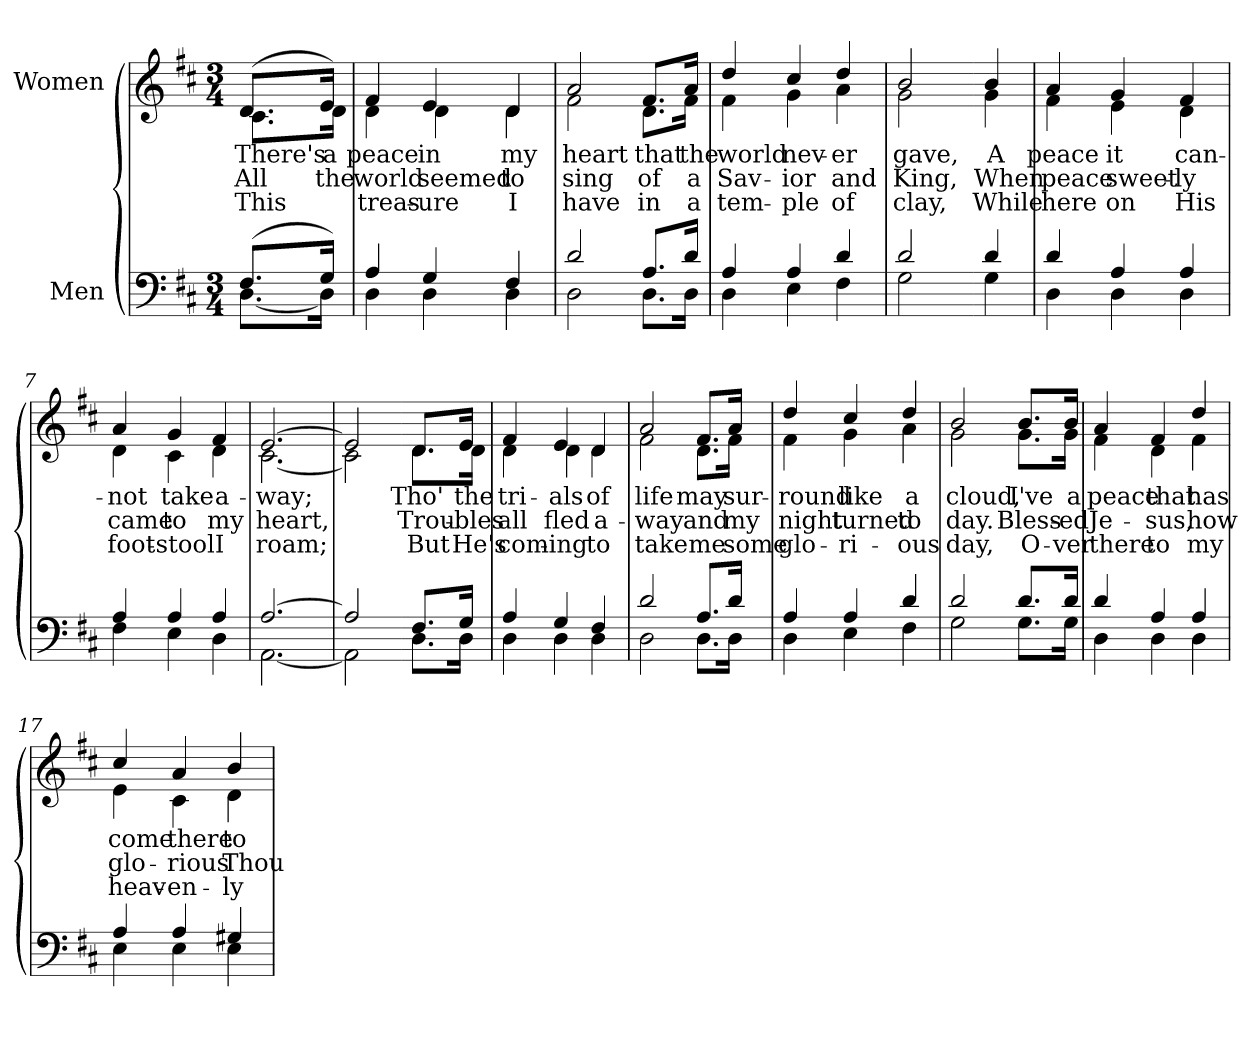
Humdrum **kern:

**kern	**kern	**text	**text	**text
*part2	*part1	*part1	*part1	*part1
*staff2	*staff1	*staff1	*staff1	*staff1
*I"Men	*I"Women	*	*	*
*clefF4	*clefG2	*	*	*
*k[f#c#]	*k[f#c#]	*	*	*
*M3/4	*M3/4	*	*	*
=	=	=	=	=
*^	*	*	*	*
!	!	!LO:TX:b:i:t=Verse	!	!	!
!	!	!	!LO:LY:b	!LO:LY:b	!LO:LY:b
*	*	*^	*	*	*
(8.F#/L	[8.D\L	(8.d/L	8.c#\L	There's	All	This
!	!	!	!	!LO:LY:b	!LO:LY:b	!
16G/Jk)	16D\Jk]	16e/Jk)	16d\Jk	a	the	.
=1	=1	=1	=1	=1	=1	=1
!	!	!	!	!LO:LY:b	!LO:LY:b	!LO:LY:b
4A/	4D\	4f#/	4d\	peace	world	treas-
!	!	!	!	!LO:LY:b	!LO:LY:b	!LO:LY:b
4G/	4D\	4e/	4d\	in	seemed	-ure
!	!	!	!	!LO:LY:b	!LO:LY:b	!LO:LY:b
4F#/	4D\	4d/	4d\	my	to	I
=2	=2	=2	=2	=2	=2	=2
!	!	!	!	!LO:LY:b	!LO:LY:b	!LO:LY:b
2d/	2D\	2a/	2f#\	heart	sing	have
!	!	!	!	!LO:LY:b	!LO:LY:b	!LO:LY:b
8.A/L	8.D\L	8.f#/L	8.d\L	that	of	in
!	!	!	!	!LO:LY:b	!LO:LY:b	!LO:LY:b
16d/Jk	16D\Jk	16a/Jk	16f#\Jk	the	a	a
=3	=3	=3	=3	=3	=3	=3
!	!	!	!	!LO:LY:b	!LO:LY:b	!LO:LY:b
4A/	4D\	4dd/	4f#\	world	Sav-	tem-
!	!	!	!	!LO:LY:b	!LO:LY:b	!LO:LY:b
4A/	4E\	4cc#/	4g\	nev-	-ior	-ple
!	!	!	!	!LO:LY:b	!LO:LY:b	!LO:LY:b
4d/	4F#\	4dd/	4a\	-er	and	of
=4	=4	=4	=4	=4	=4	=4
!	!	!	!	!LO:LY:b	!LO:LY:b	!LO:LY:b
2d/	2G\	2b/	2g\	gave,	King,	clay,
!!LO:LB:g=z	!!
=5-	=5-	=5-	=5-	=5-	=5-	=5-
!	!	!	!	!LO:LY:b	!LO:LY:b	!LO:LY:b
4d/	4G\	4b/	4g\	A	When	While
=6	=6	=6	=6	=6	=6	=6
!	!	!	!	!LO:LY:b	!LO:LY:b	!LO:LY:b
4d/	4D\	4a/	4f#\	peace	peace	here
!	!	!	!	!LO:LY:b	!LO:LY:b	!LO:LY:b
4A/	4D\	4g/	4e\	it	sweet-	on
!	!	!	!	!LO:LY:b	!LO:LY:b	!LO:LY:b
4A/	4D\	4f#/	4d\	can-	-ly	His
=7	=7	=7	=7	=7	=7	=7
!	!	!	!	!LO:LY:b	!LO:LY:b	!LO:LY:b
4A/	4F#\	4a/	4d\	-not	came	foot-
!	!	!	!	!LO:LY:b	!LO:LY:b	!LO:LY:b
4A/	4E\	4g/	4c#\	take	to	-stool
!	!	!	!	!LO:LY:b	!LO:LY:b	!LO:LY:b
4A/	4D\	4f#/	4d\	a-	my	I
=8	=8	=8	=8	=8	=8	=8
!	!	!	!	!LO:LY:b	!LO:LY:b	!LO:LY:b
[2.A/	[2.AA\	[2.e/	[2.c#\	-way;	heart,	roam;
=9	=9	=9	=9	=9	=9	=9
2A/]	2AA\]	2e/]	2c#\]	.	.	.
!!LO:LB:g=z	!!
=10-	=10-	=10-	=10-	=10-	=10-	=10-
!	!	!	!	!LO:LY:b	!LO:LY:b	!LO:LY:b
8.F#/L	8.D\L	8.d/L	8.d\L	Tho'	Trou-	But
!	!	!	!	!LO:LY:b	!LO:LY:b	!LO:LY:b
16G/Jk	16D\Jk	16e/Jk	16d\Jk	the	-bles	He's
=11	=11	=11	=11	=11	=11	=11
!	!	!	!	!LO:LY:b	!LO:LY:b	!LO:LY:b
4A/	4D\	4f#/	4d\	tri-	all	com-
!	!	!	!	!LO:LY:b	!LO:LY:b	!LO:LY:b
4G/	4D\	4e/	4d\	-als	fled	-ing
!	!	!	!	!LO:LY:b	!LO:LY:b	!LO:LY:b
4F#/	4D\	4d/	4d\	of	a-	to
=12	=12	=12	=12	=12	=12	=12
!	!	!	!	!LO:LY:b	!LO:LY:b	!LO:LY:b
2d/	2D\	2a/	2f#\	life	-way	take
!	!	!	!	!LO:LY:b	!LO:LY:b	!LO:LY:b
8.A/L	8.D\L	8.f#/L	8.d\L	may	and	me
!	!	!	!	!LO:LY:b	!LO:LY:b	!LO:LY:b
16d/Jk	16D\Jk	16a/Jk	16f#\Jk	sur-	my	some
=13	=13	=13	=13	=13	=13	=13
!	!	!	!	!LO:LY:b	!LO:LY:b	!LO:LY:b
4A/	4D\	4dd/	4f#\	-round	night	glo-
!	!	!	!	!LO:LY:b	!LO:LY:b	!LO:LY:b
4A/	4E\	4cc#/	4g\	like	turned	-ri-
!	!	!	!	!LO:LY:b	!LO:LY:b	!LO:LY:b
4d/	4F#\	4dd/	4a\	a	to	-ous
=14	=14	=14	=14	=14	=14	=14
!	!	!	!	!LO:LY:b	!LO:LY:b	!LO:LY:b
2d/	2G\	2b/	2g\	cloud,	day.	day,
!!LO:LB:g=z	!!
=15-	=15-	=15-	=15-	=15-	=15-	=15-
!	!	!	!	!LO:LY:b	!LO:LY:b	!LO:LY:b
8.d/L	8.G\L	8.b/L	8.g\L	I've	Bless-	O-
!	!	!	!	!LO:LY:b	!LO:LY:b	!LO:LY:b
16d/Jk	16G\Jk	16b/Jk	16g\Jk	a	-ed	-ver
=16	=16	=16	=16	=16	=16	=16
!	!	!	!	!LO:LY:b	!LO:LY:b	!LO:LY:b
4d/	4D\	4a/	4f#\	peace	Je-	there
!	!	!	!	!LO:LY:b	!LO:LY:b	!LO:LY:b
4A/	4D\	4f#/	4d\	that	-sus,	to
!	!	!	!	!LO:LY:b	!LO:LY:b	!LO:LY:b
4A/	4D\	4dd/	4f#\	has	how	my
=17	=17	=17	=17	=17	=17	=17
!	!	!	!	!LO:LY:b	!LO:LY:b	!LO:LY:b
4A/	4E\	4cc#/	4e\	come	glo-	heav-
!	!	!	!	!LO:LY:b	!LO:LY:b	!LO:LY:b
4A/	4E\	4a/	4c#\	there	-rious	-en-
!	!	!	!	!LO:LY:b	!LO:LY:b	!LO:LY:b
4G#X/	4E\	4b/	4d\	to	Thou	-ly
*v	*v	*	*	*	*	*
*	*v	*v	*	*	*
=	=	=	=	=
*-	*-	*-	*-	*-
